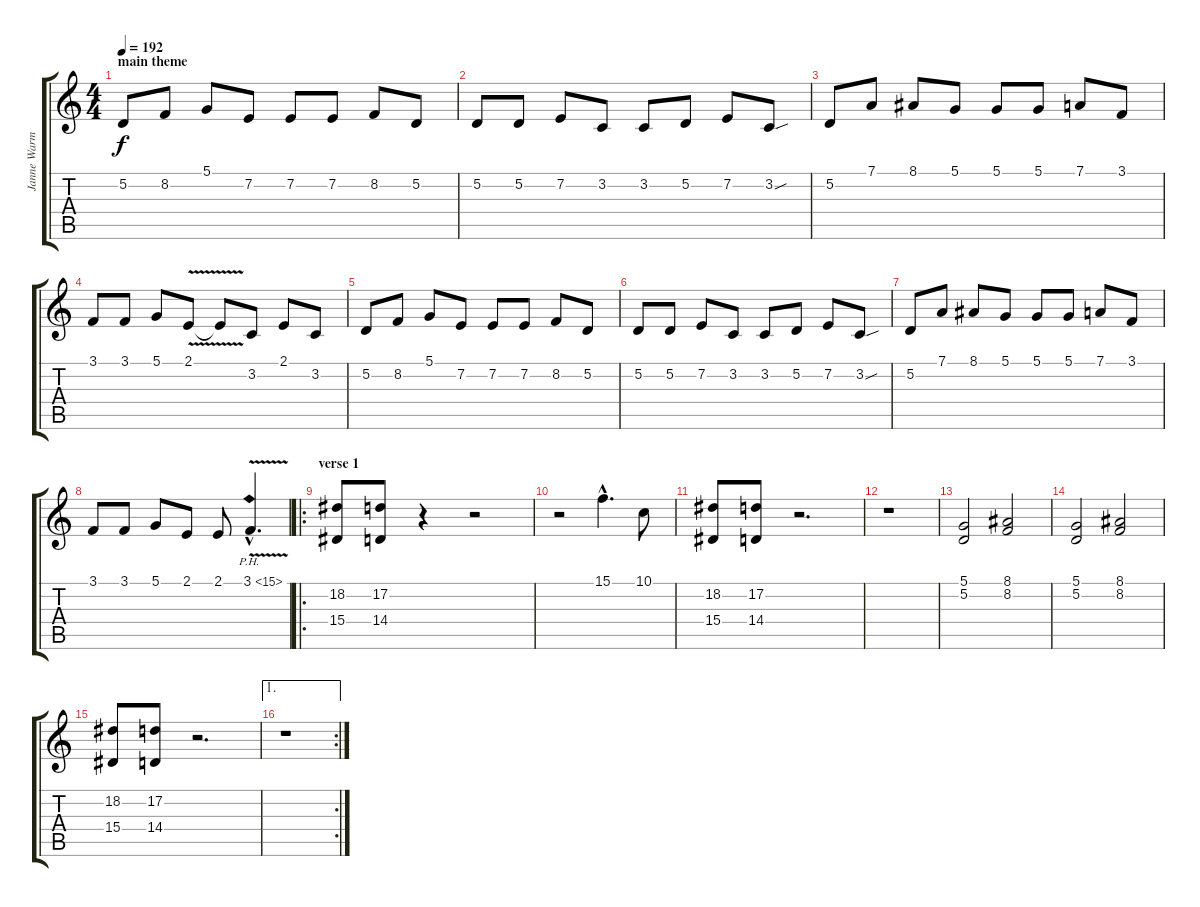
\track ("Janne Warman" "Janne Warm") {instrument lead1square}
\staff {score tabs}
\tuning (D4 A3 F3 C3 G2 D2) {hide}
\ts (4 4)
\section ("" "main theme")
\tempo 192
\clef g2
\ks c
5.2.8{dy f instrument lead1square} 8.2.8 5.1.8 7.2.8 7.2.8 7.2.8 8.2.8 5.2.8 |
5.2.8 5.2.8 7.2.8 3.2.8 3.2.8 5.2.8 7.2.8 3.2{sou}.8 |
5.2.8 7.1.8 8.1.8 5.1.8 5.1.8 5.1.8 7.1.8 3.1.8 |
3.1.8 3.1.8 5.1.8 2.1{v}.8 2.1{t}.8 3.2.8 2.1.8 3.2.8 |
5.2.8 8.2.8 5.1.8 7.2.8 7.2.8 7.2.8 8.2.8 5.2.8 |
5.2.8 5.2.8 7.2.8 3.2.8 3.2.8 5.2.8 7.2.8 3.2{sou}.8 |
5.2.8 7.1.8 8.1.8 5.1.8 5.1.8 5.1.8 7.1.8 3.1.8 |
3.1.8 3.1.8 5.1.8 2.1.8 2.1.8 3.1{ph 12 v hac}.4{d} |
\ro
\section ("" "verse 1")
(18.2 15.4).8{instrument stringensemble1} (17.2 14.4).8 r.4 r.2 |
r.2 15.1{hac}.4{d instrument stringensemble1} 10.1.8 |
(18.2 15.4).8{instrument stringensemble1} (17.2 14.4).8 r.2{d} |
r.1 |
(5.1 5.2).2{instrument stringensemble1} (8.1 8.2).2 |
(5.1 5.2).2 (8.1 8.2).2 |
(18.2 15.4).8{instrument stringensemble1} (17.2 14.4).8 r.2{d} |
\ae 1
\rc 2
r.1
